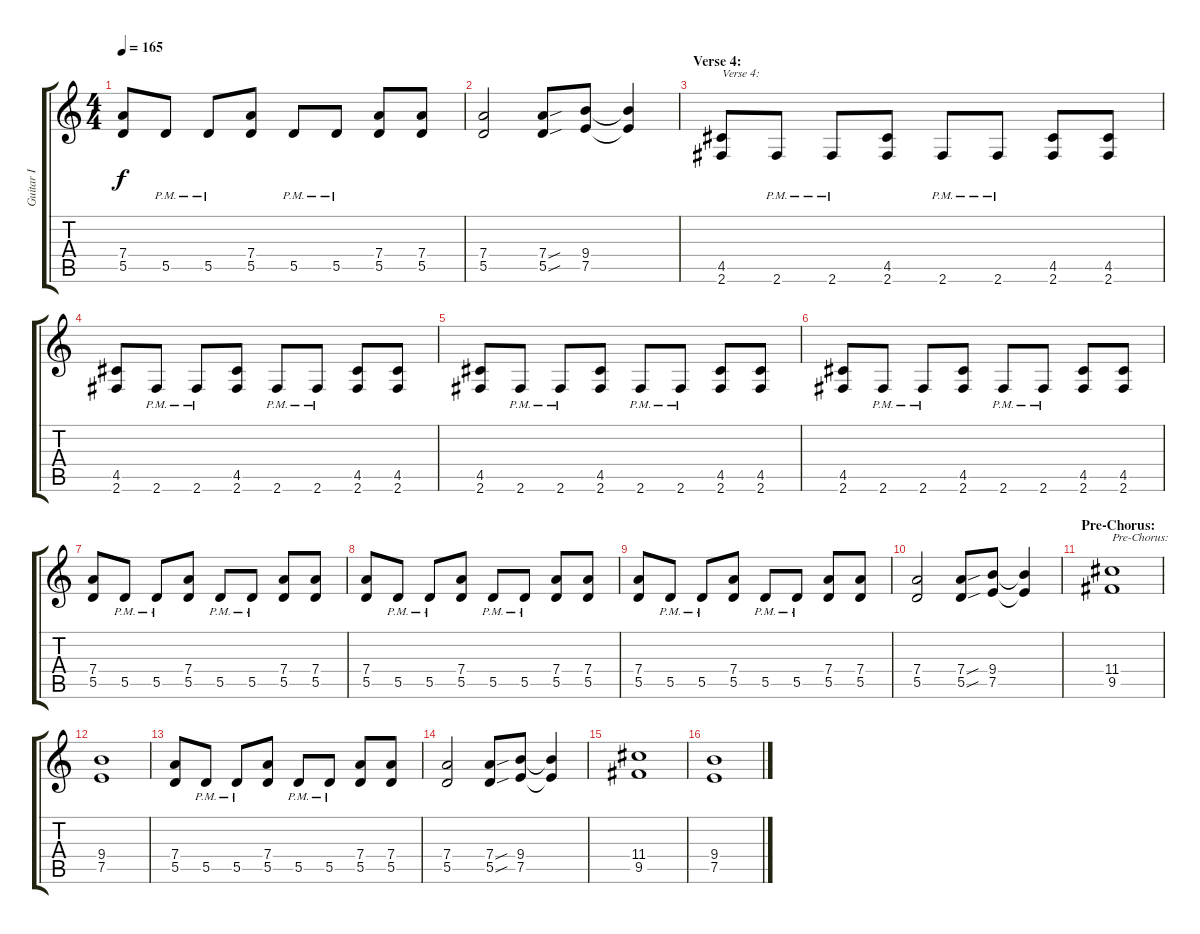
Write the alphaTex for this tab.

\track ("Guitar I" "Guitar I") {instrument distortionguitar}
\staff {score tabs}
\tuning (E4 B3 G3 D3 A2 E2) {hide}
\ts (4 4)
\tempo 165
\clef g2
\ks c
(7.4 5.5).8{dy f} 5.5{pm}.8 5.5{pm}.8 (7.4 5.5).8 5.5{pm}.8 5.5{pm}.8 (7.4 5.5).8 (7.4 5.5).8 |
(7.4 5.5).2 (7.4{sou} 5.5{sou}).8 (9.4 7.5).8 (9.4{t} 7.5{t}).4 |
\section ("" "Verse 4:")
(4.5 2.6).8{txt "Verse 4:"} 2.6{pm}.8 2.6{pm}.8 (4.5 2.6).8 2.6{pm}.8 2.6{pm}.8 (4.5 2.6).8 (4.5 2.6).8 |
(4.5 2.6).8 2.6{pm}.8 2.6{pm}.8 (4.5 2.6).8 2.6{pm}.8 2.6{pm}.8 (4.5 2.6).8 (4.5 2.6).8 |
(4.5 2.6).8 2.6{pm}.8 2.6{pm}.8 (4.5 2.6).8 2.6{pm}.8 2.6{pm}.8 (4.5 2.6).8 (4.5 2.6).8 |
(4.5 2.6).8 2.6{pm}.8 2.6{pm}.8 (4.5 2.6).8 2.6{pm}.8 2.6{pm}.8 (4.5 2.6).8 (4.5 2.6).8 |
(7.4 5.5).8 5.5{pm}.8 5.5{pm}.8 (7.4 5.5).8 5.5{pm}.8 5.5{pm}.8 (7.4 5.5).8 (7.4 5.5).8 |
(7.4 5.5).8 5.5{pm}.8 5.5{pm}.8 (7.4 5.5).8 5.5{pm}.8 5.5{pm}.8 (7.4 5.5).8 (7.4 5.5).8 |
(7.4 5.5).8 5.5{pm}.8 5.5{pm}.8 (7.4 5.5).8 5.5{pm}.8 5.5{pm}.8 (7.4 5.5).8 (7.4 5.5).8 |
(7.4 5.5).2 (7.4{sou} 5.5{sou}).8 (9.4 7.5).8 (9.4{t} 7.5{t}).4 |
\section ("" "Pre-Chorus:")
(11.4 9.5).1{txt "Pre-Chorus:"} |
(9.4 7.5).1 |
(7.4 5.5).8 5.5{pm}.8 5.5{pm}.8 (7.4 5.5).8 5.5{pm}.8 5.5{pm}.8 (7.4 5.5).8 (7.4 5.5).8 |
(7.4 5.5).2 (7.4{sou} 5.5{sou}).8 (9.4 7.5).8 (9.4{t} 7.5{t}).4 |
(11.4 9.5).1 |
(9.4 7.5).1
